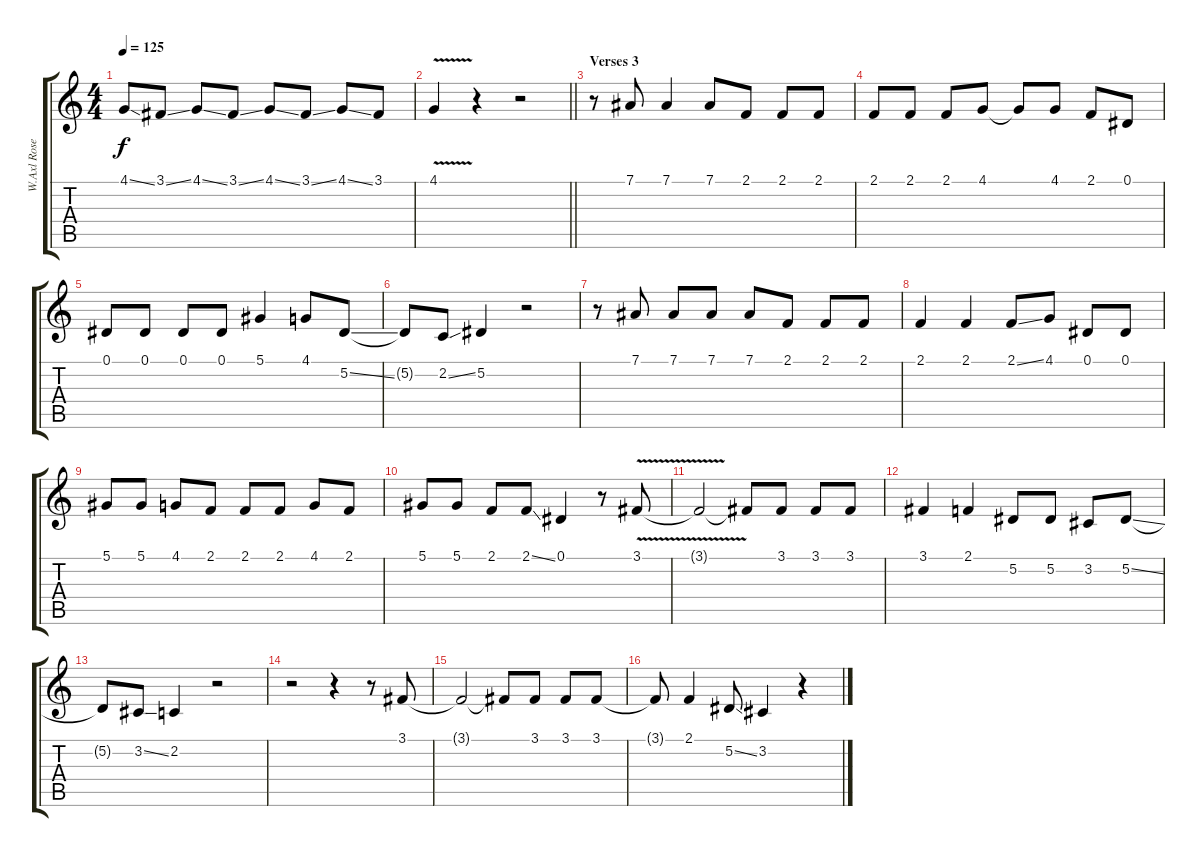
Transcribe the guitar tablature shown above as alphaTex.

\track ("W.Axl Rose" "W.Axl Rose") {instrument lead2sawtooth}
\staff {score tabs}
\tuning (Eb4 Bb3 Gb3 Db3 Ab2 Eb2) {hide}
\ts (4 4)
\tempo 125
\clef g2
\ks c
4.1{ss}.8{dy f} 3.1{ss}.8 4.1{ss}.8 3.1{ss}.8 4.1{ss}.8 3.1{ss}.8 4.1{ss}.8 3.1.8 |
\barLineRight lightlight
4.1{v}.4 r.4 r.2 |
\section ("" "Verses 3")
r.8 7.1.8 7.1.4 7.1.8 2.1.8 2.1.8 2.1.8 |
2.1.8 2.1.8 2.1.8 4.1.8 4.1{t}.8 4.1.8 2.1.8 0.1.8 |
0.1.8 0.1.8 0.1.8 0.1.8 5.1.4 4.1.8 5.2{ss}.8 |
5.2{t}.8 2.2{ss}.8 5.2.4 r.2 |
r.8 7.1.8 7.1.8 7.1.8 7.1.8 2.1.8 2.1.8 2.1.8 |
2.1.4 2.1.4 2.1{ss}.8 4.1.8 0.1.8 0.1.8 |
5.1.8 5.1.8 4.1.8 2.1.8 2.1.8 2.1.8 4.1.8 2.1.8 |
5.1.8 5.1.8 2.1.8 2.1{ss}.8 0.1.4 r.8 3.1{v}.8 |
3.1{t}.2 3.1{t}.8 3.1.8 3.1.8 3.1.8 |
3.1.4 2.1.4 5.2.8 5.2.8 3.2.8 5.2{ss}.8 |
5.2{t}.8 3.2{ss}.8 2.2.4 r.2 |
r.2 r.4 r.8 3.1.8 |
3.1{t}.2 3.1{t}.8 3.1.8 3.1.8 3.1.8 |
3.1{t}.8 2.1.4 5.2{ss}.8 3.2.4 r.4
